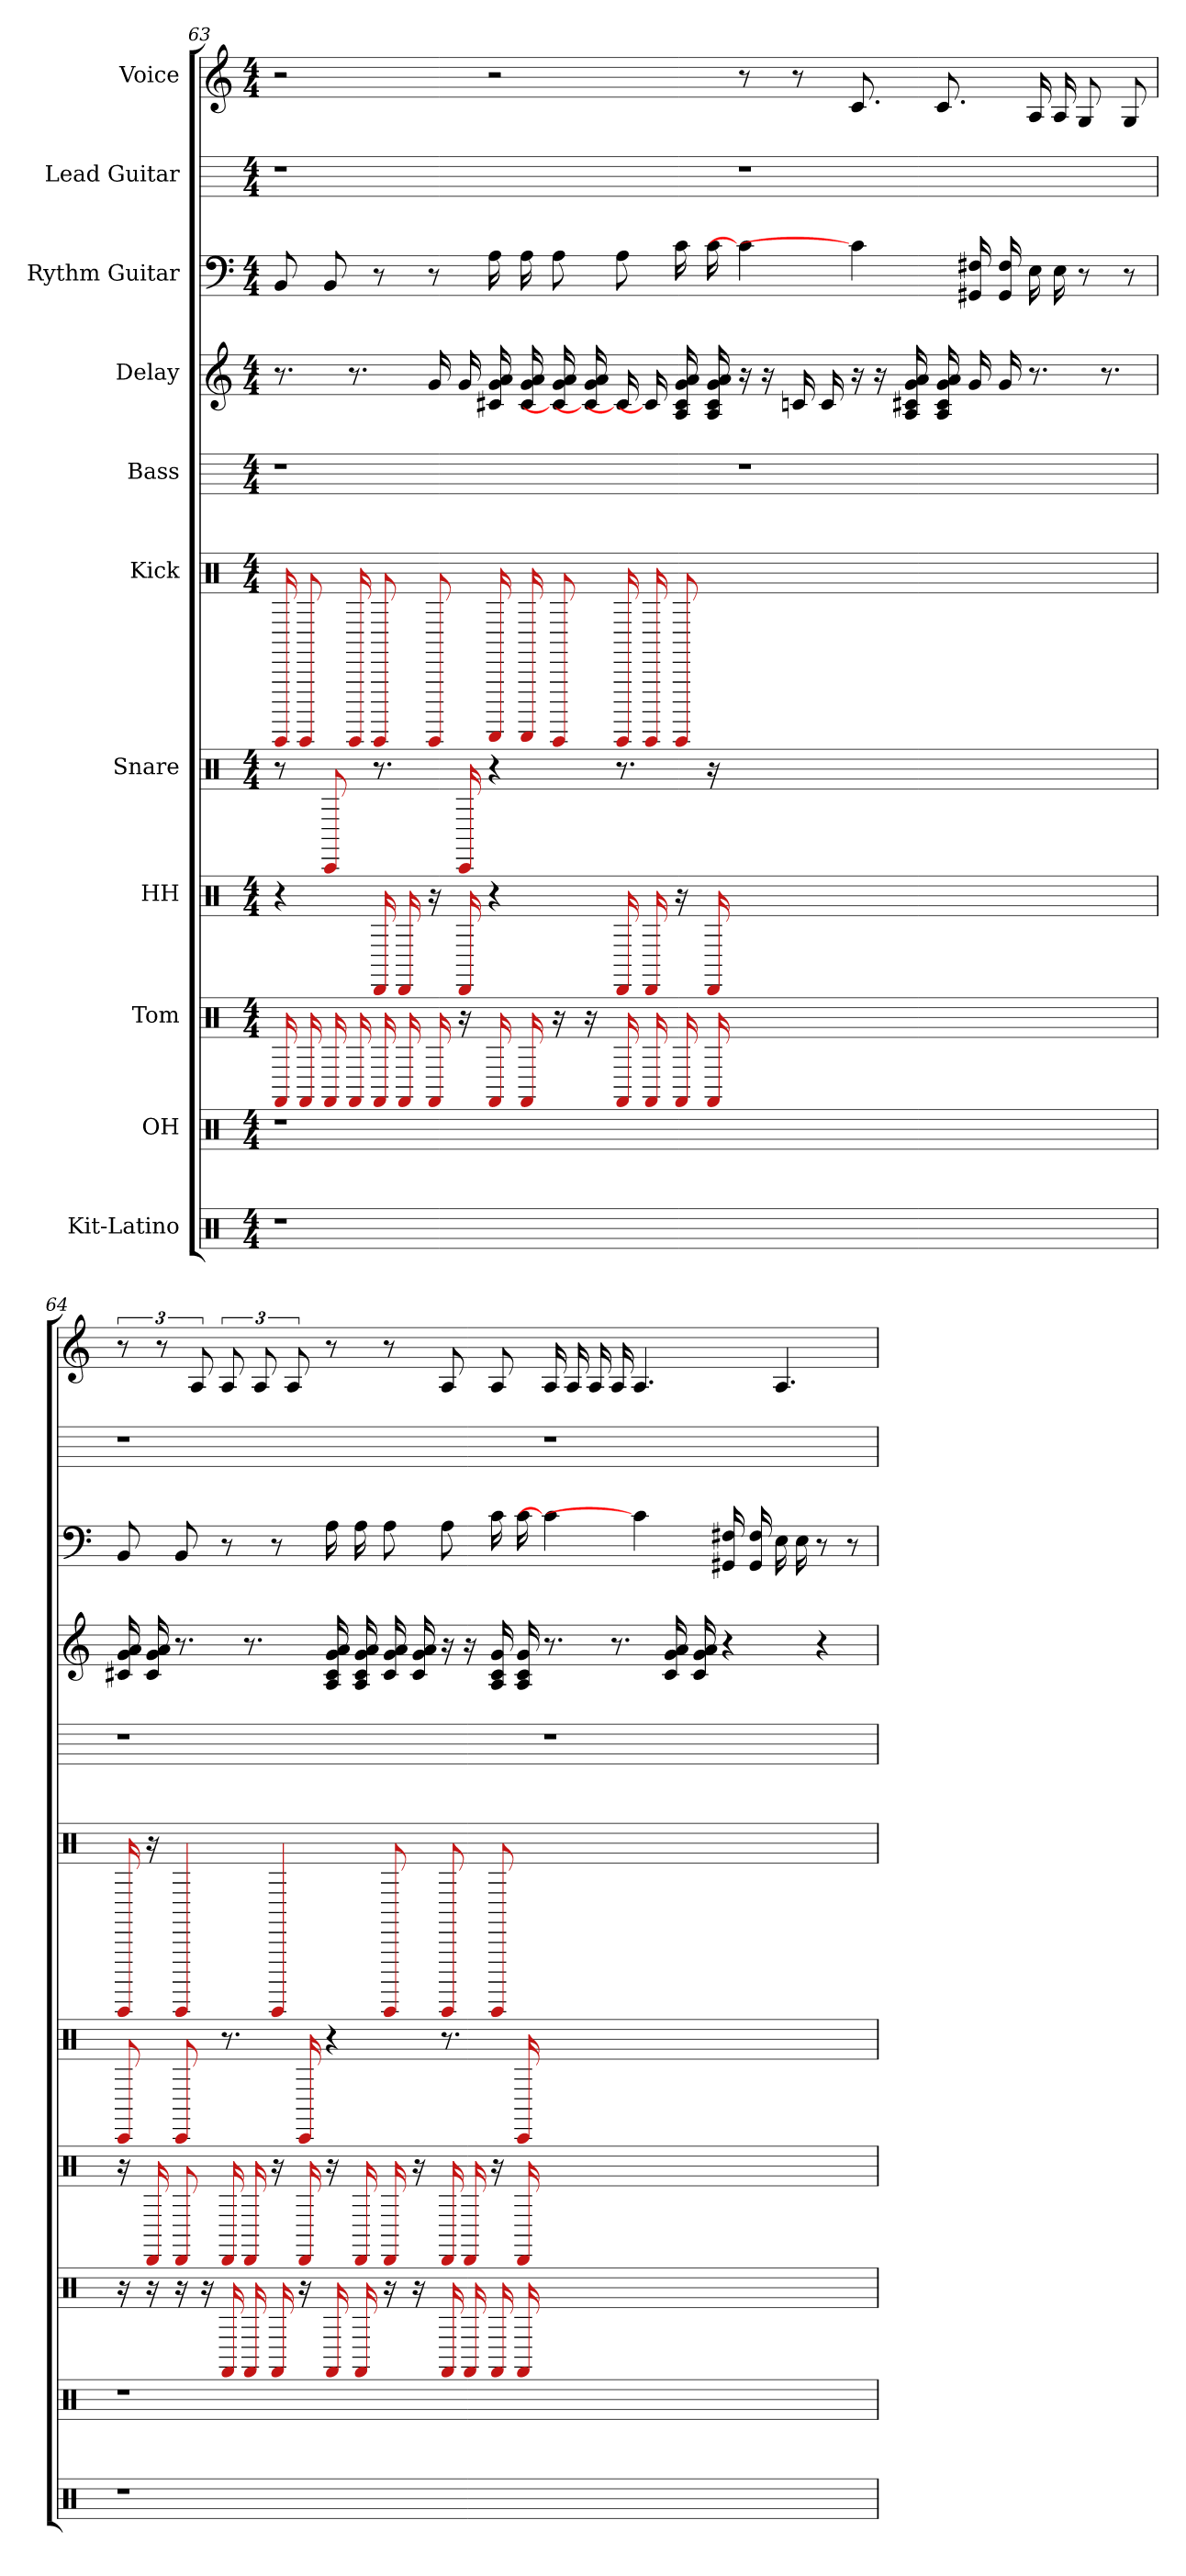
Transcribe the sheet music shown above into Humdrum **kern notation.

**kern	**kern	**kern	**kern	**kern	**kern	**kern	**kern	**kern	**kern	**kern
*part11	*part10	*part9	*part8	*part7	*part6	*part5	*part4	*part3	*part2	*part1
*staff11	*staff10	*staff9	*staff8	*staff7	*staff6	*staff5	*staff4	*staff3	*staff2	*staff1
*I"Kit-Latino	*I"OH	*I"Tom	*I"HH	*I"Snare	*I"Kick	*I"Bass	*I"Delay	*I"Rythm Guitar	*I"Lead Guitar	*I"Voice
*clefX	*clefX	*clefX	*clefX	*clefX	*clefX	*	*	*	*	*
*k[]	*k[]	*k[]	*k[]	*k[]	*k[]	*k[]	*k[]	*k[]	*k[]	*k[]
*M4/4	*M4/4	*M4/4	*M4/4	*M4/4	*M4/4	*M4/4	*M4/4	*M4/4	*M4/4	*M4/4
=63	=63	=63	=63	=63	=63	=63	=63	=63	=63	=63
1r	1r	16FF#	4r	8r	16CCCC	1r	8.r	8BB	1r	2r
.	.	16FF#	.	.	8CCCC	.	.	.	.	.
.	.	16FF#	.	8CC	.	.	.	8BB	.	.
.	.	16FF#	.	.	16CCCC	.	8.r	.	.	.
.	.	16FF#	16DD	8.r	8CCCC	.	.	8r	.	.
.	.	16FF#	16DD	.	.	.	.	.	.	.
.	.	16FF#	16r	.	8CCCC#	.	16g	8r	.	.
.	.	16r	16DD	16CC	.	.	16g	.	.	.
.	.	16FF#	4r	4r	16DDDD	.	16a 16g 16c#	16A	.	2r
.	.	16FF#	.	.	16DDDD	.	16a 16g 16c#	16A	.	.
.	.	16r	.	.	8CCCC#	.	16a 16g 16c#]	8A	.	.
.	.	16r	.	.	.	.	16a 16g 16c#]	.	.	.
.	.	16FF#	16DD	8.r	16CCCC	.	16c#]	8A	.	.
.	.	16FF#	16DD	.	16CCCC	.	16c#]	.	.	.
.	.	16FF#	16r	.	8CCCC	.	16c# 16a 16g 16A	16c	.	.
.	.	16FF#	16DD	16r	.	.	16c# 16a 16g 16A	16c	.	.
1ryy	1ryy	1ryy	1ryy	1ryy	1ryy	1r	16r	4c]	1r	8r
.	.	.	.	.	.	.	16r	.	.	.
.	.	.	.	.	.	.	16c	.	.	8r
.	.	.	.	.	.	.	16c	.	.	.
.	.	.	.	.	.	.	16r	4c]	.	8.c
.	.	.	.	.	.	.	16r	.	.	.
.	.	.	.	.	.	.	16c# 16a 16g 16A	.	.	.
.	.	.	.	.	.	.	16c# 16a 16g 16A	.	.	8.c
.	.	.	.	.	.	.	16g	16F# 16GG#	.	.
.	.	.	.	.	.	.	16g	16F# 16GG#	.	.
.	.	.	.	.	.	.	8.r	16E	.	16A
.	.	.	.	.	.	.	.	16E	.	16A
.	.	.	.	.	.	.	.	8r	.	8G
.	.	.	.	.	.	.	8.r	.	.	.
.	.	.	.	.	.	.	.	8r	.	8G
=64	=64	=64	=64	=64	=64	=64	=64	=64	=64	=64
1r	1r	16r	16r	8CC	16CCCC	1r	16c# 16g 16a	8BB	1r	12r
.	.	16r	16DD	.	16r	.	16c# 16g 16a	.	.	.
.	.	.	.	.	.	.	.	.	.	12r
.	.	16r	8DD	8CC	4CCCC	.	8.r	8BB	.	.
.	.	.	.	.	.	.	.	.	.	12A
.	.	16r	.	.	.	.	.	.	.	.
.	.	16FF#	16DD	8.r	.	.	.	8r	.	12A
.	.	16FF#	16DD	.	.	.	8.r	.	.	.
.	.	.	.	.	.	.	.	.	.	12A
.	.	16FF#	16r	.	4CCCC	.	.	8r	.	.
.	.	.	.	.	.	.	.	.	.	12A
.	.	16r	16DD	16CC	.	.	.	.	.	.
.	.	16FF#	16r	4r	.	.	16a 16g 16c# 16A	16A	.	8r
.	.	16FF#	16DD	.	.	.	16a 16g 16c# 16A	16A	.	.
.	.	16r	16DD	.	8CCCC	.	16a 16g 16c#	8A	.	8r
.	.	16r	16r	.	.	.	16a 16g 16c#	.	.	.
.	.	16FF#	16DD	8.r	8CCCC	.	16r	8A	.	8A
.	.	16FF#	16DD	.	.	.	16r	.	.	.
.	.	16FF#	16r	.	8CCCC	.	16A 16c# 16g	16c	.	8A
.	.	16FF#	16DD	16CC	.	.	16A 16c# 16g	16c	.	.
1ryy	1ryy	1ryy	1ryy	1ryy	1ryy	1r	8.r	4c]	1r	16A
.	.	.	.	.	.	.	.	.	.	16A
.	.	.	.	.	.	.	.	.	.	16A
.	.	.	.	.	.	.	8.r	.	.	16A
.	.	.	.	.	.	.	.	4c]	.	4.A
.	.	.	.	.	.	.	16a 16g 16c#	.	.	.
.	.	.	.	.	.	.	16a 16g 16c#	.	.	.
.	.	.	.	.	.	.	4r	16F# 16GG#	.	.
.	.	.	.	.	.	.	.	16F# 16GG#	.	.
.	.	.	.	.	.	.	.	16E	.	4.A
.	.	.	.	.	.	.	.	16E	.	.
.	.	.	.	.	.	.	4r	8r	.	.
.	.	.	.	.	.	.	.	8r	.	.
=	=	=	=	=	=	=	=	=	=	=
*-	*-	*-	*-	*-	*-	*-	*-	*-	*-	*-
